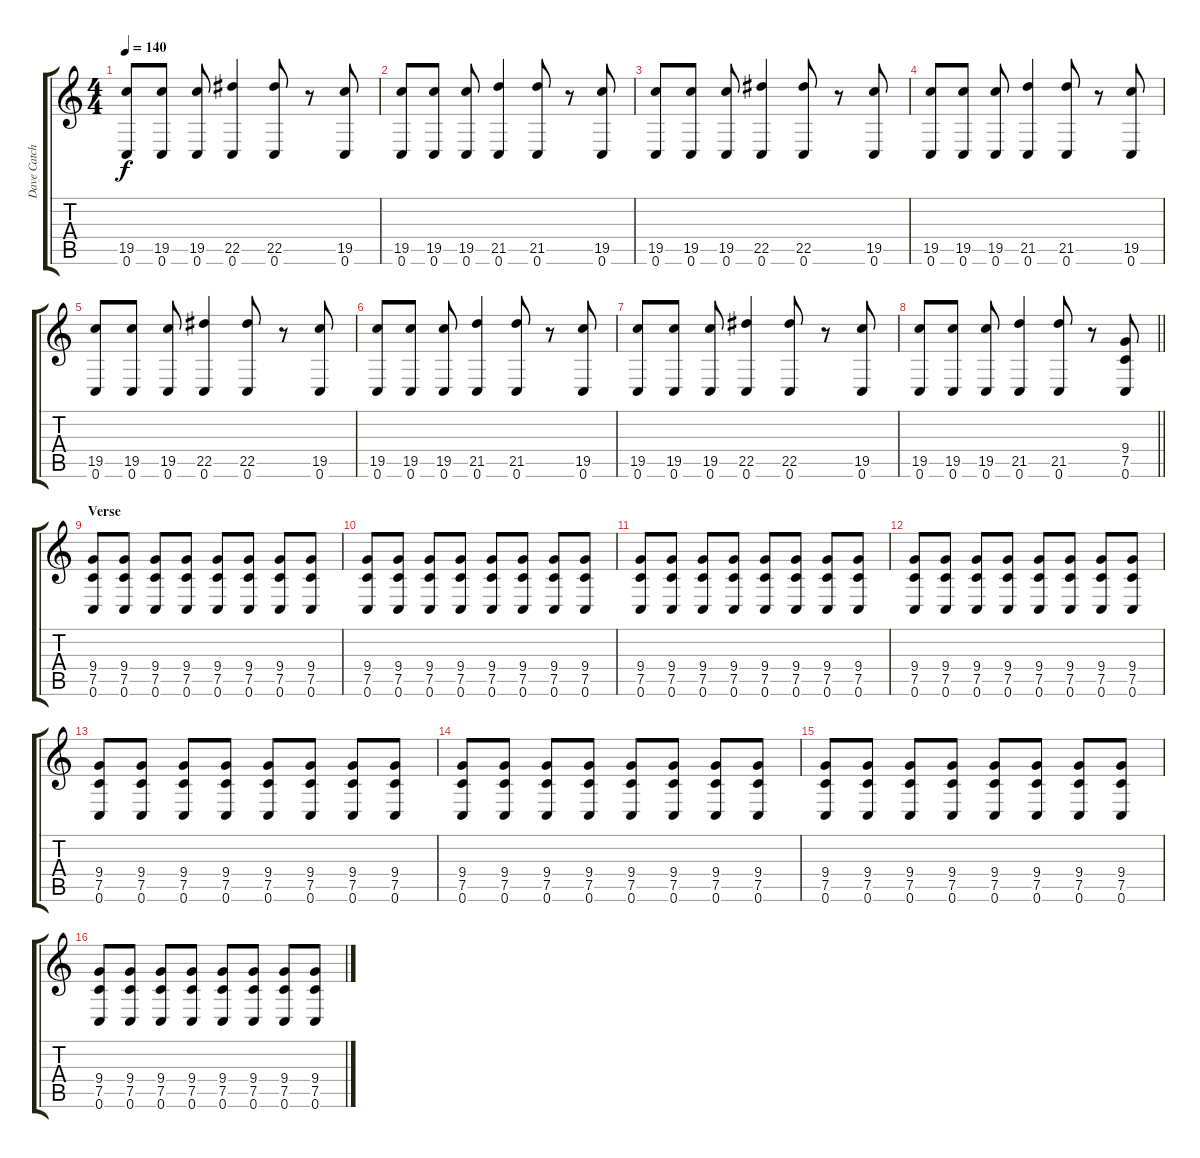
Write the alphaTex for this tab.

\track ("Dave Catching - Lead Guitar" "Dave Catch") {instrument overdrivenguitar}
\staff {score tabs}
\tuning (C4 G3 Eb3 Bb2 F2 C2) {hide}
\ts (4 4)
\tempo 140
\clef g2
\ks c
(19.5 0.6).8{dy f} (19.5 0.6).8 (19.5 0.6).8 (22.5 0.6).4 (22.5 0.6).8 r.8 (19.5 0.6).8 |
(19.5 0.6).8 (19.5 0.6).8 (19.5 0.6).8 (21.5 0.6).4 (21.5 0.6).8 r.8 (19.5 0.6).8 |
(19.5 0.6).8 (19.5 0.6).8 (19.5 0.6).8 (22.5 0.6).4 (22.5 0.6).8 r.8 (19.5 0.6).8 |
(19.5 0.6).8 (19.5 0.6).8 (19.5 0.6).8 (21.5 0.6).4 (21.5 0.6).8 r.8 (19.5 0.6).8 |
(19.5 0.6).8 (19.5 0.6).8 (19.5 0.6).8 (22.5 0.6).4 (22.5 0.6).8 r.8 (19.5 0.6).8 |
(19.5 0.6).8 (19.5 0.6).8 (19.5 0.6).8 (21.5 0.6).4 (21.5 0.6).8 r.8 (19.5 0.6).8 |
(19.5 0.6).8 (19.5 0.6).8 (19.5 0.6).8 (22.5 0.6).4 (22.5 0.6).8 r.8 (19.5 0.6).8 |
\barLineRight lightlight
(19.5 0.6).8 (19.5 0.6).8 (19.5 0.6).8 (21.5 0.6).4 (21.5 0.6).8 r.8 (9.4 7.5 0.6).8 |
\section ("" "Verse")
(9.4 7.5 0.6).8 (9.4 7.5 0.6).8 (9.4 7.5 0.6).8 (9.4 7.5 0.6).8 (9.4 7.5 0.6).8 (9.4 7.5 0.6).8 (9.4 7.5 0.6).8 (9.4 7.5 0.6).8 |
(9.4 7.5 0.6).8 (9.4 7.5 0.6).8 (9.4 7.5 0.6).8 (9.4 7.5 0.6).8 (9.4 7.5 0.6).8 (9.4 7.5 0.6).8 (9.4 7.5 0.6).8 (9.4 7.5 0.6).8 |
(9.4 7.5 0.6).8 (9.4 7.5 0.6).8 (9.4 7.5 0.6).8 (9.4 7.5 0.6).8 (9.4 7.5 0.6).8 (9.4 7.5 0.6).8 (9.4 7.5 0.6).8 (9.4 7.5 0.6).8 |
(9.4 7.5 0.6).8 (9.4 7.5 0.6).8 (9.4 7.5 0.6).8 (9.4 7.5 0.6).8 (9.4 7.5 0.6).8 (9.4 7.5 0.6).8 (9.4 7.5 0.6).8 (9.4 7.5 0.6).8 |
(9.4 7.5 0.6).8 (9.4 7.5 0.6).8 (9.4 7.5 0.6).8 (9.4 7.5 0.6).8 (9.4 7.5 0.6).8 (9.4 7.5 0.6).8 (9.4 7.5 0.6).8 (9.4 7.5 0.6).8 |
(9.4 7.5 0.6).8 (9.4 7.5 0.6).8 (9.4 7.5 0.6).8 (9.4 7.5 0.6).8 (9.4 7.5 0.6).8 (9.4 7.5 0.6).8 (9.4 7.5 0.6).8 (9.4 7.5 0.6).8 |
(9.4 7.5 0.6).8 (9.4 7.5 0.6).8 (9.4 7.5 0.6).8 (9.4 7.5 0.6).8 (9.4 7.5 0.6).8 (9.4 7.5 0.6).8 (9.4 7.5 0.6).8 (9.4 7.5 0.6).8 |
(9.4 7.5 0.6).8 (9.4 7.5 0.6).8 (9.4 7.5 0.6).8 (9.4 7.5 0.6).8 (9.4 7.5 0.6).8 (9.4 7.5 0.6).8 (9.4 7.5 0.6).8 (9.4 7.5 0.6).8
